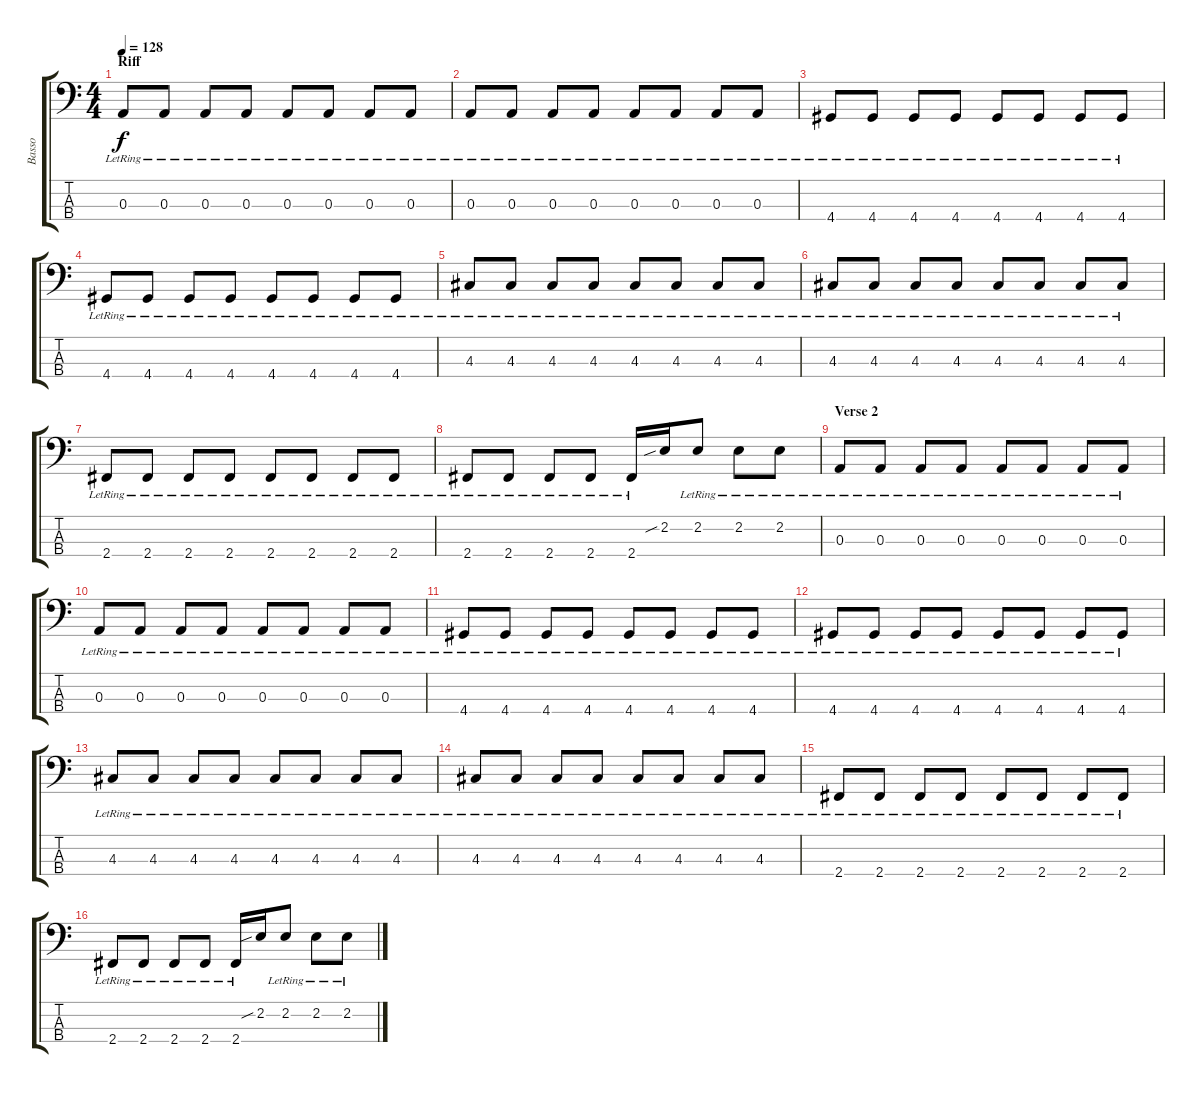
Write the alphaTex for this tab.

\track ("Basso" "Basso") {instrument electricbassfinger}
\staff {score tabs}
\tuning (G2 D2 A1 E1) {hide}
\ts (4 4)
\section ("" "Riff")
\tempo 128
\clef f4
\ks c
0.3{lr}.8{dy f} 0.3{lr}.8 0.3{lr}.8 0.3{lr}.8 0.3{lr}.8 0.3{lr}.8 0.3{lr}.8 0.3{lr}.8 |
0.3{lr}.8 0.3{lr}.8 0.3{lr}.8 0.3{lr}.8 0.3{lr}.8 0.3{lr}.8 0.3{lr}.8 0.3{lr}.8 |
4.4{lr}.8 4.4{lr}.8 4.4{lr}.8 4.4{lr}.8 4.4{lr}.8 4.4{lr}.8 4.4{lr}.8 4.4{lr}.8 |
4.4{lr}.8 4.4{lr}.8 4.4{lr}.8 4.4{lr}.8 4.4{lr}.8 4.4{lr}.8 4.4{lr}.8 4.4{lr}.8 |
4.3{lr}.8 4.3{lr}.8 4.3{lr}.8 4.3{lr}.8 4.3{lr}.8 4.3{lr}.8 4.3{lr}.8 4.3{lr}.8 |
4.3{lr}.8 4.3{lr}.8 4.3{lr}.8 4.3{lr}.8 4.3{lr}.8 4.3{lr}.8 4.3{lr}.8 4.3{lr}.8 |
2.4{lr}.8 2.4{lr}.8 2.4{lr}.8 2.4{lr}.8 2.4{lr}.8 2.4{lr}.8 2.4{lr}.8 2.4{lr}.8 |
2.4{lr}.8 2.4{lr}.8 2.4{lr}.8 2.4{lr}.8 2.4{lr}.16 2.2{sib}.16 2.2{lr}.8 2.2{lr}.8 2.2{lr}.8 |
\section ("" "Verse 2")
0.3{lr}.8 0.3{lr}.8 0.3{lr}.8 0.3{lr}.8 0.3{lr}.8 0.3{lr}.8 0.3{lr}.8 0.3{lr}.8 |
0.3{lr}.8 0.3{lr}.8 0.3{lr}.8 0.3{lr}.8 0.3{lr}.8 0.3{lr}.8 0.3{lr}.8 0.3{lr}.8 |
4.4{lr}.8 4.4{lr}.8 4.4{lr}.8 4.4{lr}.8 4.4{lr}.8 4.4{lr}.8 4.4{lr}.8 4.4{lr}.8 |
4.4{lr}.8 4.4{lr}.8 4.4{lr}.8 4.4{lr}.8 4.4{lr}.8 4.4{lr}.8 4.4{lr}.8 4.4{lr}.8 |
4.3{lr}.8 4.3{lr}.8 4.3{lr}.8 4.3{lr}.8 4.3{lr}.8 4.3{lr}.8 4.3{lr}.8 4.3{lr}.8 |
4.3{lr}.8 4.3{lr}.8 4.3{lr}.8 4.3{lr}.8 4.3{lr}.8 4.3{lr}.8 4.3{lr}.8 4.3{lr}.8 |
2.4{lr}.8 2.4{lr}.8 2.4{lr}.8 2.4{lr}.8 2.4{lr}.8 2.4{lr}.8 2.4{lr}.8 2.4{lr}.8 |
2.4{lr}.8 2.4{lr}.8 2.4{lr}.8 2.4{lr}.8 2.4{lr}.16 2.2{sib}.16 2.2{lr}.8 2.2{lr}.8 2.2{lr}.8
